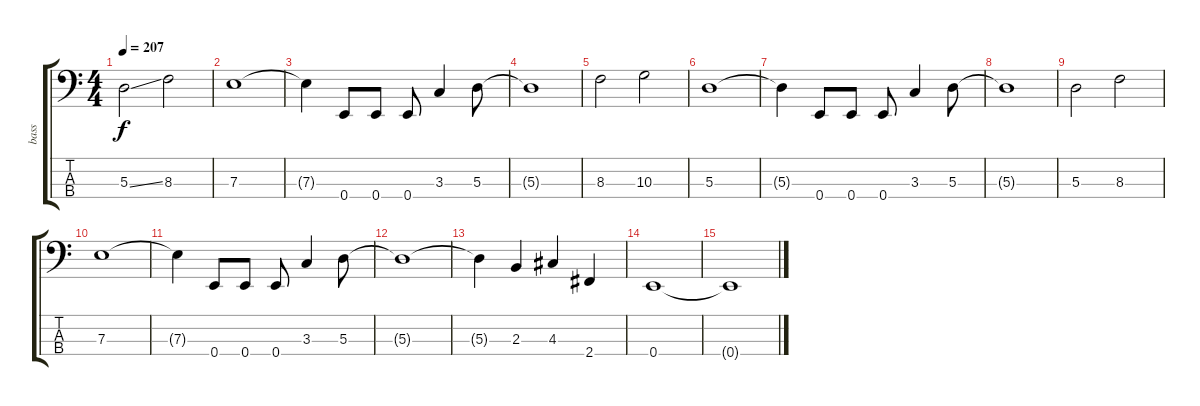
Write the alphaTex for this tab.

\track ("bass" "bass") {instrument electricbasspick}
\staff {score tabs}
\tuning (G1 D1 A1 E1) {hide}
\ts (4 4)
\tempo 207
\clef f4
\ks c
5.3{ss}.2{dy f} 8.3.2 |
7.3.1 |
7.3{t}.4 0.4.8 0.4.8 0.4.8 3.3.4 5.3.8 |
5.3{t}.1 |
8.3.2 10.3.2 |
5.3.1 |
5.3{t}.4 0.4.8 0.4.8 0.4.8 3.3.4 5.3.8 |
5.3{t}.1 |
5.3.2 8.3.2 |
7.3.1 |
7.3{t}.4 0.4.8 0.4.8 0.4.8 3.3.4 5.3.8 |
5.3{t}.1 |
5.3{t}.4 2.3.4 4.3.4 2.4.4 |
0.4.1 |
0.4{t}.1
